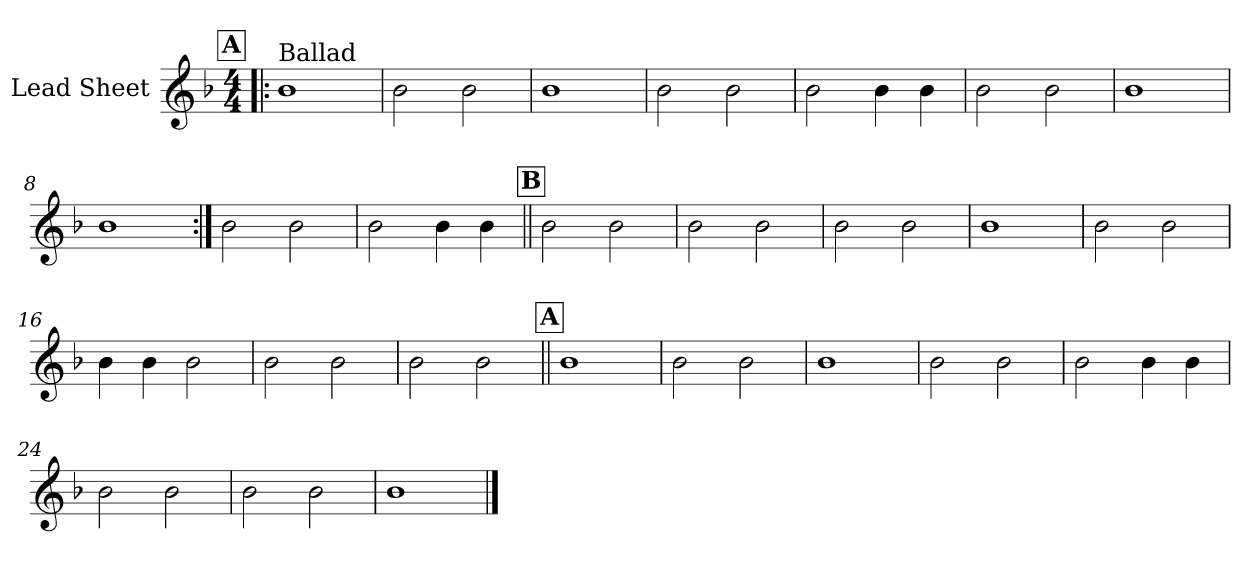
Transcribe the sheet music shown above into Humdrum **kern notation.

**kern
*part1
*staff1
*I"Lead Sheet
*clefG2
*k[b-]
*F:
*M4/4
!!LO:REH:place=s1:a:fs=14:t=A
=1!|:
!LO:TX:a:t=Ballad
1b-
=2
2b-\
2b-\
=3
1b-
=4
2b-\
2b-\
!!LO:LB:g=z
=5
2b-\
4b-\
4b-\
=6
2b-\
2b-\
=7
1b-
=8
1b-
!!LO:LB:g=z
=9:|!
2b-\
2b-\
=10
2b-\
4b-\
4b-\
!!LO:LB:g=z
!!LO:REH:place=s1:a:fs=14:t=B
=11||
2b-\
2b-\
=12
2b-\
2b-\
=13
2b-\
2b-\
=14
1b-
!!LO:LB:g=z
=15
2b-\
2b-\
=16
4b-\
4b-\
2b-\
=17
2b-\
2b-\
=18
2b-\
2b-\
!!LO:LB:g=z
!!LO:REH:place=s1:a:fs=14:t=A
=19||
1b-
=20
2b-\
2b-\
=21
1b-
=22
2b-\
2b-\
!!LO:LB:g=z
=23
2b-\
4b-\
4b-\
=24
2b-\
2b-\
=25
2b-\
2b-\
=26
1b-
==
*-
